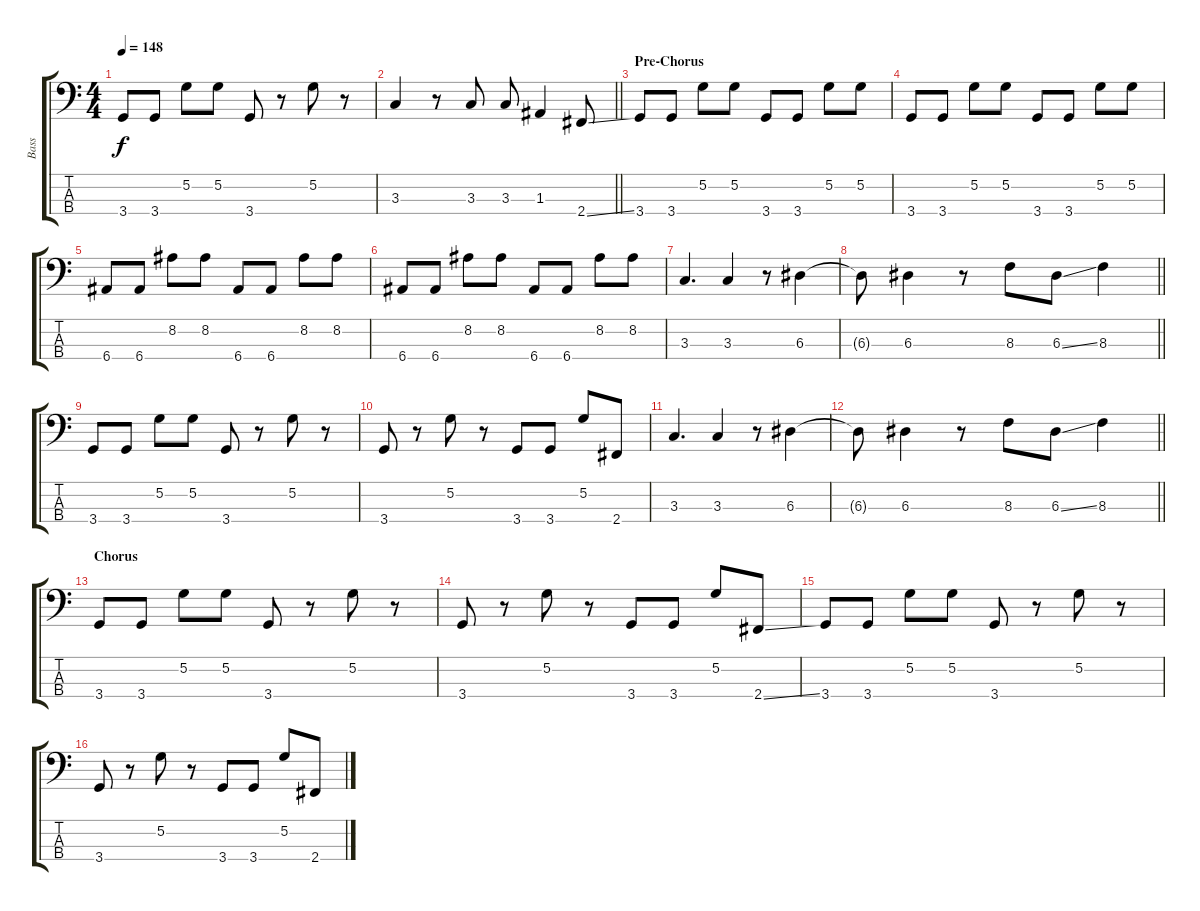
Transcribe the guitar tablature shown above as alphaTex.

\track ("Bass" "Bass") {instrument electricbassfinger}
\staff {score tabs}
\tuning (G2 D2 A1 E1) {hide}
\ts (4 4)
\tempo 148
\clef f4
\ks c
3.4.8{dy f} 3.4.8 5.2.8 5.2.8 3.4.8 r.8 5.2.8 r.8 |
\barLineRight lightlight
3.3.4 r.8 3.3.8 3.3.8 1.3.4 2.4{ss}.8 |
\section ("" "Pre-Chorus")
3.4.8 3.4.8 5.2.8 5.2.8 3.4.8 3.4.8 5.2.8 5.2.8 |
3.4.8 3.4.8 5.2.8 5.2.8 3.4.8 3.4.8 5.2.8 5.2.8 |
6.4.8 6.4.8 8.2.8 8.2.8 6.4.8 6.4.8 8.2.8 8.2.8 |
6.4.8 6.4.8 8.2.8 8.2.8 6.4.8 6.4.8 8.2.8 8.2.8 |
3.3.4{d} 3.3.4 r.8 6.3.4 |
\barLineRight lightlight
6.3{t}.8 6.3.4 r.8 8.3.8 6.3{ss}.8 8.3.4 |
3.4.8 3.4.8 5.2.8 5.2.8 3.4.8 r.8 5.2.8 r.8 |
3.4.8 r.8 5.2.8 r.8 3.4.8 3.4.8 5.2.8 2.4.8 |
3.3.4{d} 3.3.4 r.8 6.3.4 |
\barLineRight lightlight
6.3{t}.8 6.3.4 r.8 8.3.8 6.3{ss}.8 8.3.4 |
\section ("" "Chorus")
3.4.8 3.4.8 5.2.8 5.2.8 3.4.8 r.8 5.2.8 r.8 |
3.4.8 r.8 5.2.8 r.8 3.4.8 3.4.8 5.2.8 2.4{ss}.8 |
3.4.8 3.4.8 5.2.8 5.2.8 3.4.8 r.8 5.2.8 r.8 |
3.4.8 r.8 5.2.8 r.8 3.4.8 3.4.8 5.2.8 2.4{ss}.8
